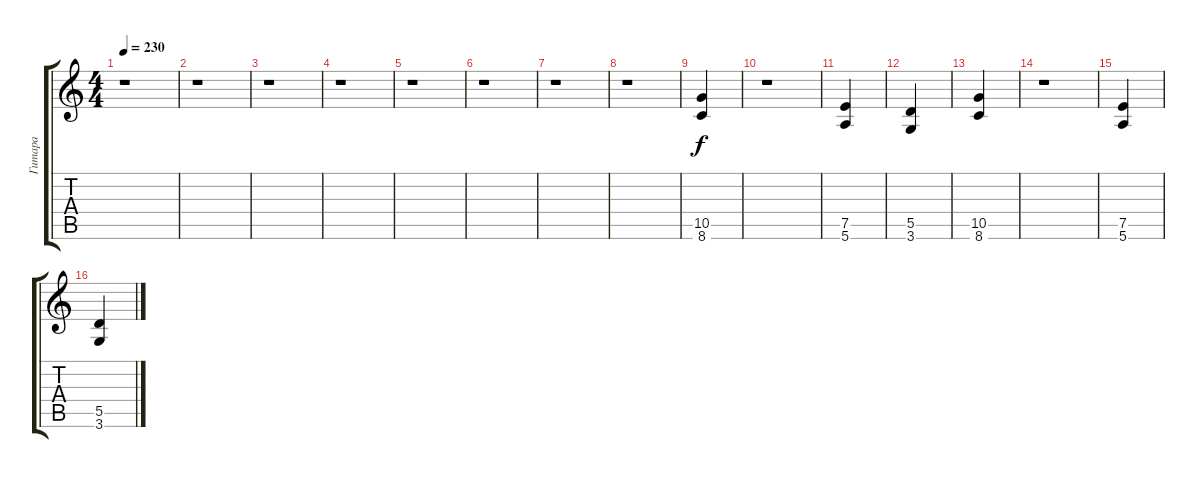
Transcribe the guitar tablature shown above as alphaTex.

\track ("Гитара" "Гитара") {instrument distortionguitar}
\staff {score tabs}
\tuning (E4 B3 G3 D3 A2 E2) {hide}
\ts (4 4)
\tempo 230
\clef g2
\ks c
r.1{dy f} |
r.1 |
r.1 |
r.1 |
r.1 |
r.1 |
r.1 |
r.1 |
(10.5 8.6).4 |
r.1 |
(7.5 5.6).4 |
(5.5 3.6).4 |
(10.5 8.6).4 |
r.1 |
(7.5 5.6).4 |
(5.5 3.6).4
